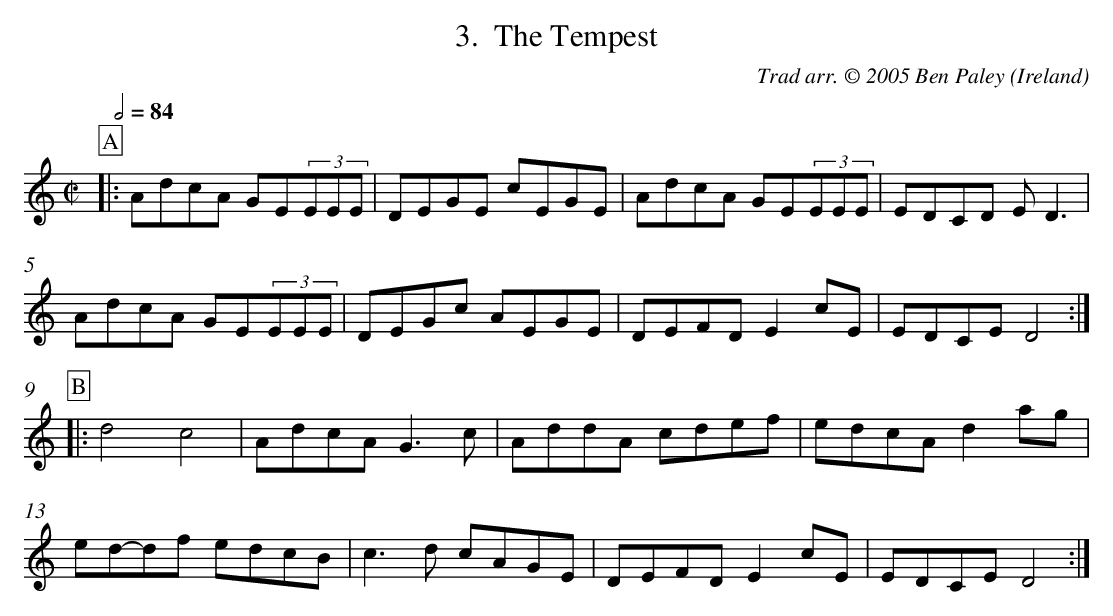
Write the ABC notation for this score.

X:1
T:The Tempest
L:1/8
M:C|
C:Trad arr. © 2005 Ben Paley
O:Ireland
Q:1/2=84
K:D Dorian
P:A
|: AdcA GE(3EEE | DEGE cEGE | AdcA GE(3EEE | EDCD E D3 |
AdcA GE(3EEE | DEGc AEGE | DEFD E2 cE | EDCE D4 :|
P:B
|: d4 c4 | AdcA G3 c | AddA cdef | edcA d2 ag |
ed-df edcB | c3 d cAGE | DEFD E2 cE | EDCE D4 :|
